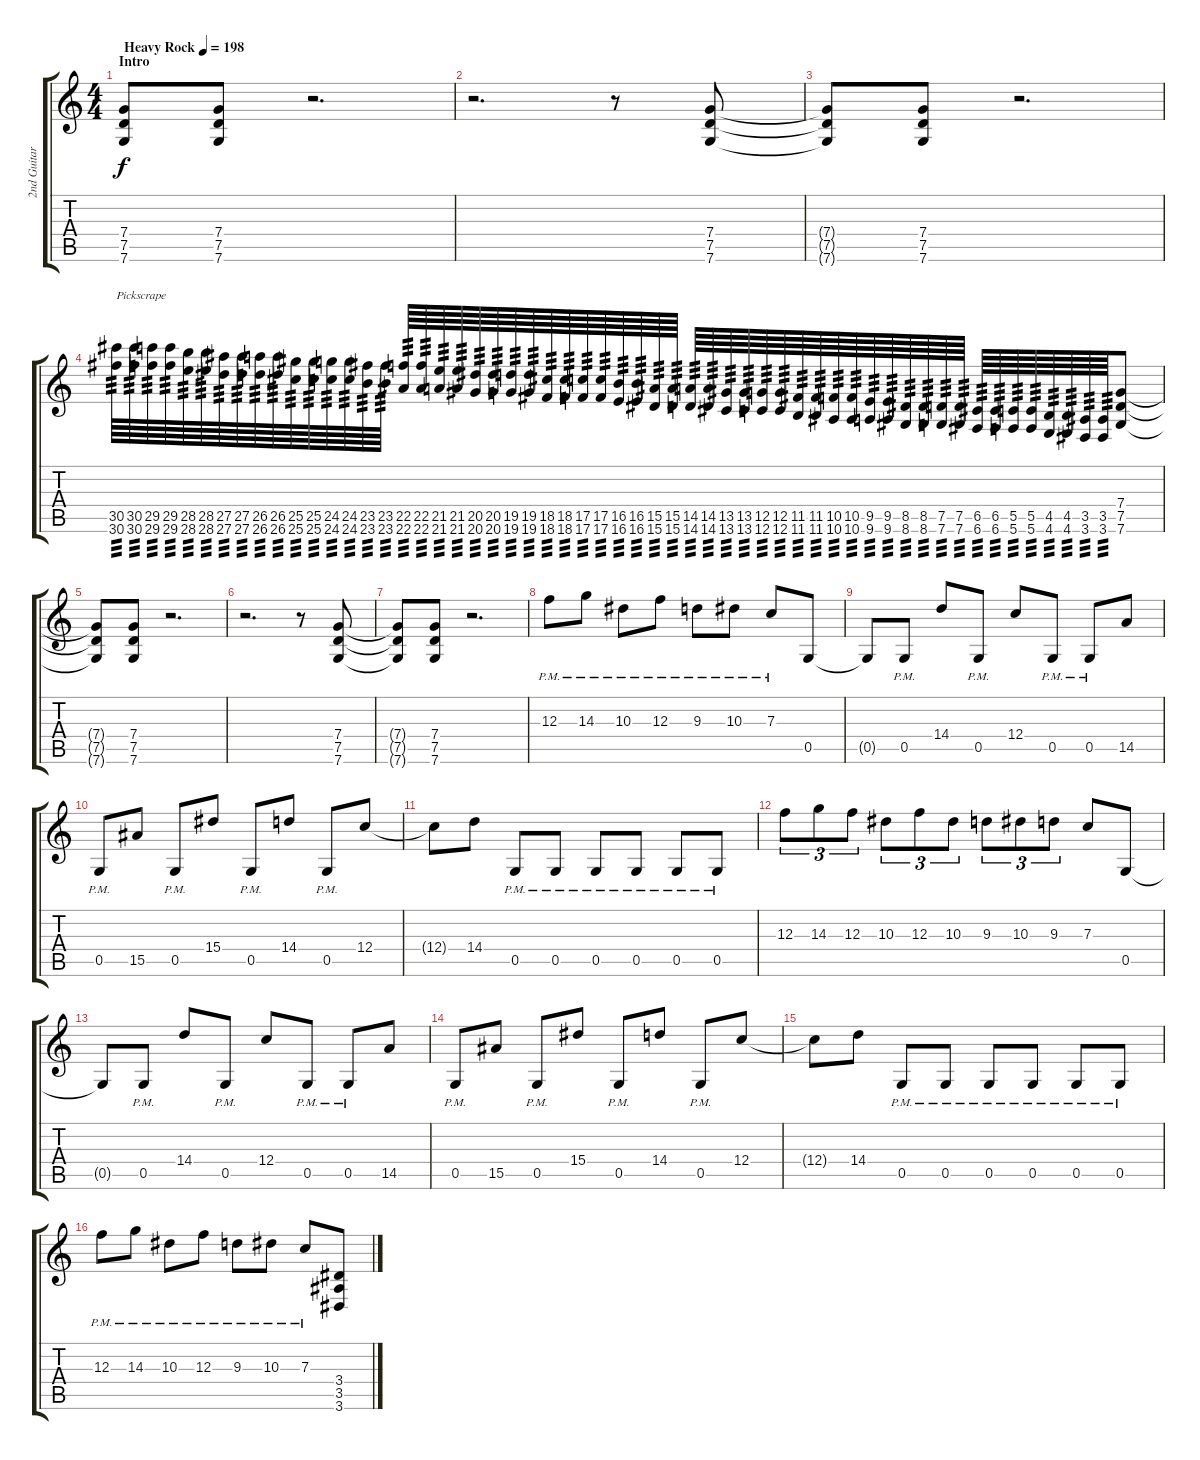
\track ("2nd Guitar" "2nd Guitar") {instrument overdrivenguitar}
\staff {score tabs}
\tuning (D4 A3 F3 C3 G2 C2) {hide}
\ts (4 4)
\section ("" "Intro")
\tempo (198 "Heavy Rock")
\clef g2
\ks c
(7.4 7.5 7.6).8{dy f instrument overdrivenguitar} (7.4 7.5 7.6).8 r.2{d} |
r.2{d} r.8 (7.4 7.5 7.6).8 |
(7.4{t} 7.5{t} 7.6{t}).8 (7.4 7.5 7.6).8 r.2{d} |
(30.5 30.6).64{txt "Pickscrape" tp 3} (30.5 30.6).64{tp 3} (29.5 29.6).64{tp 3} (29.5 29.6).64{tp 3} (28.5 28.6).64{tp 3} (28.5 28.6).64{tp 3} (27.5 27.6).64{tp 3} (27.5 27.6).64{tp 3} (26.5 26.6).64{tp 3} (26.5 26.6).64{tp 3} (25.5 25.6).64{tp 3} (25.5 25.6).64{tp 3} (24.5 24.6).64{tp 3} (24.5 24.6).64{tp 3} (23.5 23.6).64{tp 3} (23.5 23.6).64{tp 3} (22.5 22.6).64{tp 3} (22.5 22.6).64{tp 3} (21.5 21.6).64{tp 3} (21.5 21.6).64{tp 3} (20.5 20.6).64{tp 3} (20.5 20.6).64{tp 3} (19.5 19.6).64{tp 3} (19.5 19.6).64{tp 3} (18.5 18.6).64{tp 3} (18.5 18.6).64{tp 3} (17.5 17.6).64{tp 3} (17.5 17.6).64{tp 3} (16.5 16.6).64{tp 3} (16.5 16.6).64{tp 3} (15.5 15.6).64{tp 3} (15.5 15.6).64{tp 3} (14.5 14.6).64{tp 3} (14.5 14.6).64{tp 3} (13.5 13.6).64{tp 3} (13.5 13.6).64{tp 3} (12.5 12.6).64{tp 3} (12.5 12.6).64{tp 3} (11.5 11.6).64{tp 3} (11.5 11.6).64{tp 3} (10.5 10.6).64{tp 3} (10.5 10.6).64{tp 3} (9.5 9.6).64{tp 3} (9.5 9.6).64{tp 3} (8.5 8.6).64{tp 3} (8.5 8.6).64{tp 3} (7.5 7.6).64{tp 3} (7.5 7.6).64{tp 3} (6.5 6.6).64{tp 3} (6.5 6.6).64{tp 3} (5.5 5.6).64{tp 3} (5.5 5.6).64{tp 3} (4.5 4.6).64{tp 3} (4.5 4.6).64{tp 3} (3.5 3.6).64{tp 3} (3.5 3.6).64{tp 3} (7.4 7.5 7.6).8 |
(7.4{t} 7.5{t} 7.6{t}).8 (7.4 7.5 7.6).8 r.2{d} |
r.2{d} r.8 (7.4 7.5 7.6).8 |
(7.4{t} 7.5{t} 7.6{t}).8 (7.4 7.5 7.6).8 r.2{d} |
12.3{pm}.8 14.3{pm}.8 10.3{pm}.8 12.3{pm}.8 9.3{pm}.8 10.3{pm}.8 7.3{pm}.8 0.5.8 |
0.5{t}.8 0.5{pm}.8 14.4.8 0.5{pm}.8 12.4.8 0.5{pm}.8 0.5{pm}.8 14.5.8 |
0.5{pm}.8 15.5.8 0.5{pm}.8 15.4.8 0.5{pm}.8 14.4.8 0.5{pm}.8 12.4.8 |
12.4{t}.8 14.4.8 0.5{pm}.8 0.5{pm}.8 0.5{pm}.8 0.5{pm}.8 0.5{pm}.8 0.5{pm}.8 |
12.3.8{tu (3 2)} 14.3.8{tu (3 2)} 12.3.8{tu (3 2)} 10.3.8{tu (3 2)} 12.3.8{tu (3 2)} 10.3.8{tu (3 2)} 9.3.8{tu (3 2)} 10.3.8{tu (3 2)} 9.3.8{tu (3 2)} 7.3.8 0.5.8 |
0.5{t}.8 0.5{pm}.8 14.4.8 0.5{pm}.8 12.4.8 0.5{pm}.8 0.5{pm}.8 14.5.8 |
0.5{pm}.8 15.5.8 0.5{pm}.8 15.4.8 0.5{pm}.8 14.4.8 0.5{pm}.8 12.4.8 |
12.4{t}.8 14.4.8 0.5{pm}.8 0.5{pm}.8 0.5{pm}.8 0.5{pm}.8 0.5{pm}.8 0.5{pm}.8 |
12.3{pm}.8 14.3{pm}.8 10.3{pm}.8 12.3{pm}.8 9.3{pm}.8 10.3{pm}.8 7.3{pm}.8 (3.4 3.5 3.6).8
